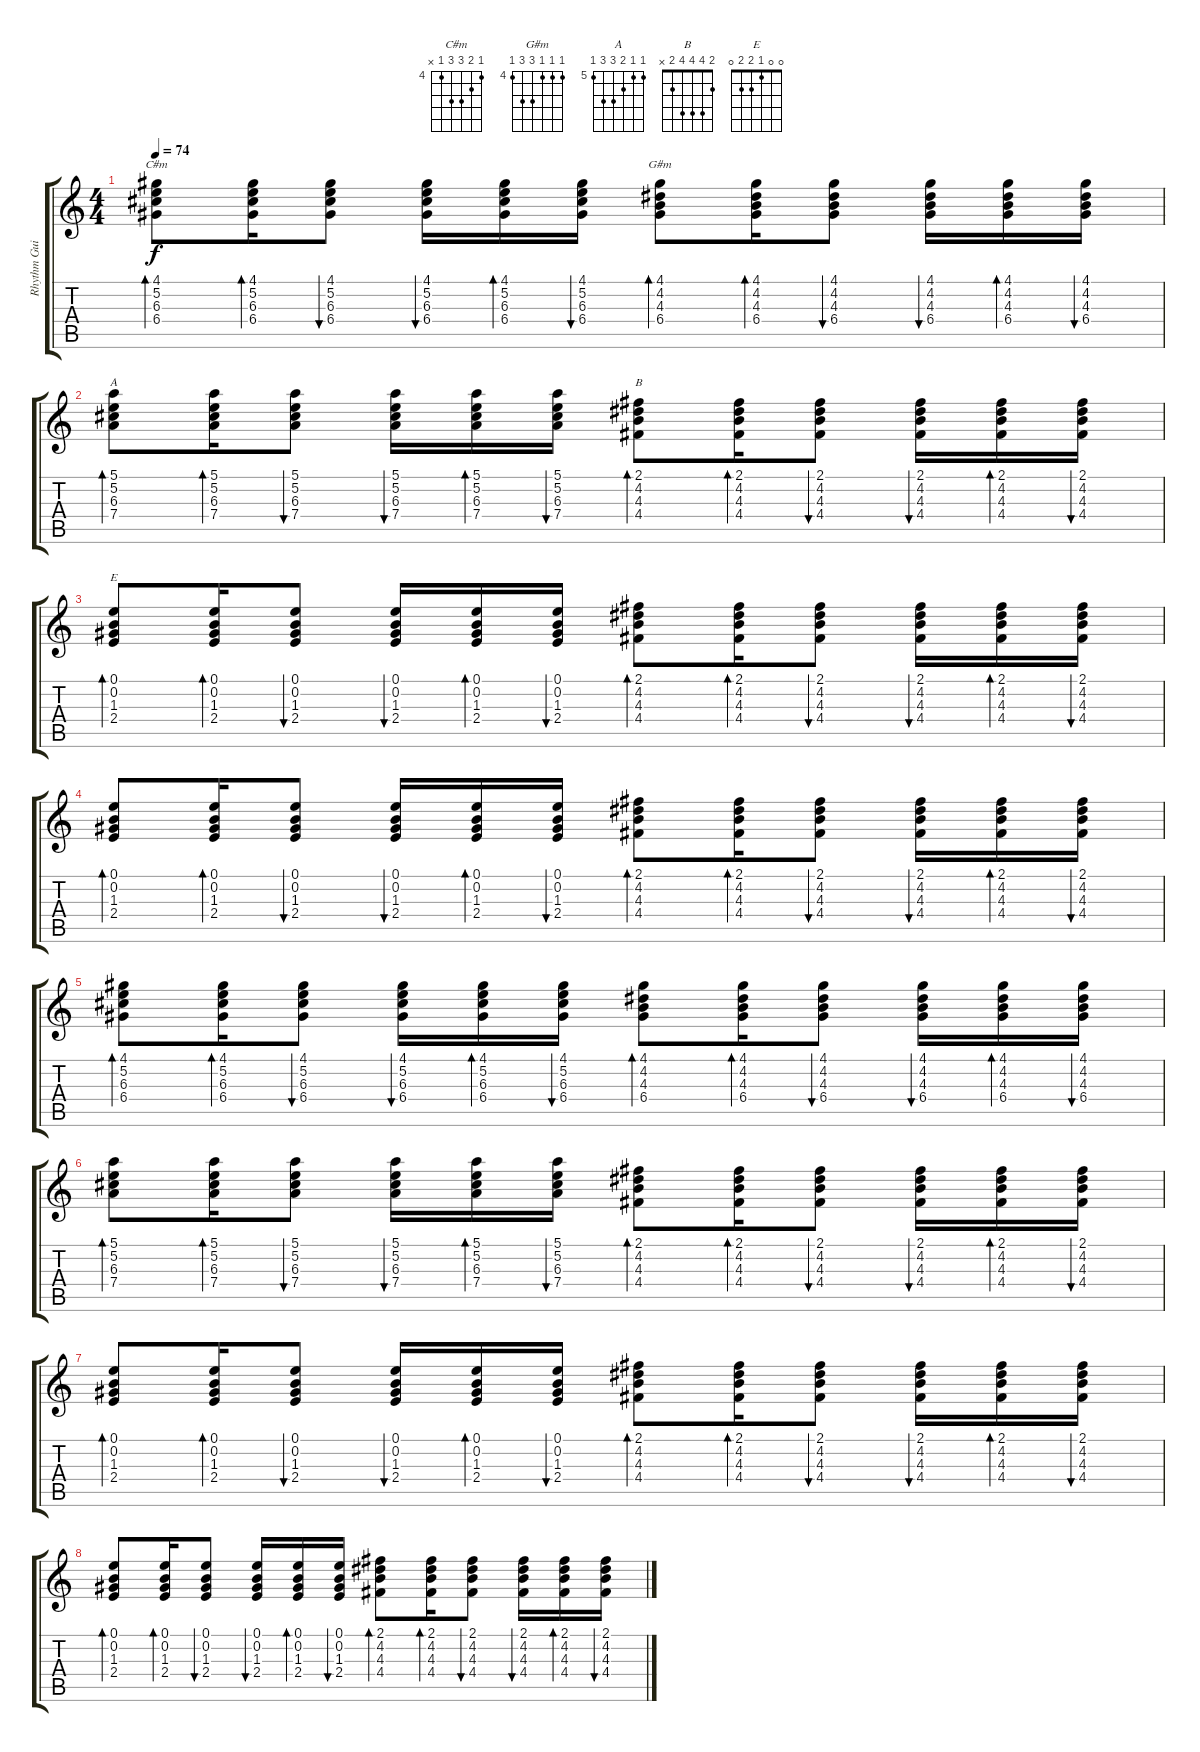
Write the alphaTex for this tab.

\track ("Rhythm Guitar 1" "Rhythm Gui") {instrument acousticguitarsteel}
\staff {score tabs}
\tuning (E4 B3 G3 D3 A2 E2) {hide}
\chord ("C#m" 4 5 6 6 4 x) {firstfret 4}
\chord ("G#m" 4 4 4 6 6 4) {firstfret 4}
\chord ("A" 5 5 6 7 7 5) {firstfret 5}
\chord ("B" 2 4 4 4 2 x)
\chord ("E" 0 0 1 2 2 0)
\ts (4 4)
\tempo 74
\clef g2
\ks c
(4.1 5.2 6.3 6.4).8{bd 60 ch "C#m" dy f} (4.1 5.2 6.3 6.4).16{bd 60} (4.1 5.2 6.3 6.4).8{bu 60} (4.1 5.2 6.3 6.4).16{bu 60} (4.1 5.2 6.3 6.4).16{bd 60} (4.1 5.2 6.3 6.4).16{bu 60} (4.1 4.2 4.3 6.4).8{bd 60 ch "G#m"} (4.1 4.2 4.3 6.4).16{bd 60} (4.1 4.2 4.3 6.4).8{bu 60} (4.1 4.2 4.3 6.4).16{bu 60} (4.1 4.2 4.3 6.4).16{bd 60} (4.1 4.2 4.3 6.4).16{bu 60} |
(5.1 5.2 6.3 7.4).8{bd 60 ch "A"} (5.1 5.2 6.3 7.4).16{bd 60} (5.1 5.2 6.3 7.4).8{bu 60} (5.1 5.2 6.3 7.4).16{bu 60} (5.1 5.2 6.3 7.4).16{bd 60} (5.1 5.2 6.3 7.4).16{bu 60} (2.1 4.2 4.3 4.4).8{bd 60 ch "B"} (2.1 4.2 4.3 4.4).16{bd 60} (2.1 4.2 4.3 4.4).8{bu 60} (2.1 4.2 4.3 4.4).16{bu 60} (2.1 4.2 4.3 4.4).16{bd 60} (2.1 4.2 4.3 4.4).16{bu 60} |
(0.1 0.2 1.3 2.4).8{bd 60 ch "E"} (0.1 0.2 1.3 2.4).16{bd 60} (0.1 0.2 1.3 2.4).8{bu 60} (0.1 0.2 1.3 2.4).16{bu 60} (0.1 0.2 1.3 2.4).16{bd 60} (0.1 0.2 1.3 2.4).16{bu 60} (2.1 4.2 4.3 4.4).8{bd 60} (2.1 4.2 4.3 4.4).16{bd 60} (2.1 4.2 4.3 4.4).8{bu 60} (2.1 4.2 4.3 4.4).16{bu 60} (2.1 4.2 4.3 4.4).16{bd 60} (2.1 4.2 4.3 4.4).16{bu 60} |
(0.1 0.2 1.3 2.4).8{bd 60} (0.1 0.2 1.3 2.4).16{bd 60} (0.1 0.2 1.3 2.4).8{bu 60} (0.1 0.2 1.3 2.4).16{bu 60} (0.1 0.2 1.3 2.4).16{bd 60} (0.1 0.2 1.3 2.4).16{bu 60} (2.1 4.2 4.3 4.4).8{bd 60} (2.1 4.2 4.3 4.4).16{bd 60} (2.1 4.2 4.3 4.4).8{bu 60} (2.1 4.2 4.3 4.4).16{bu 60} (2.1 4.2 4.3 4.4).16{bd 60} (2.1 4.2 4.3 4.4).16{bu 60} |
(4.1 5.2 6.3 6.4).8{bd 60} (4.1 5.2 6.3 6.4).16{bd 60} (4.1 5.2 6.3 6.4).8{bu 60} (4.1 5.2 6.3 6.4).16{bu 60} (4.1 5.2 6.3 6.4).16{bd 60} (4.1 5.2 6.3 6.4).16{bu 60} (4.1 4.2 4.3 6.4).8{bd 60} (4.1 4.2 4.3 6.4).16{bd 60} (4.1 4.2 4.3 6.4).8{bu 60} (4.1 4.2 4.3 6.4).16{bu 60} (4.1 4.2 4.3 6.4).16{bd 60} (4.1 4.2 4.3 6.4).16{bu 60} |
(5.1 5.2 6.3 7.4).8{bd 60} (5.1 5.2 6.3 7.4).16{bd 60} (5.1 5.2 6.3 7.4).8{bu 60} (5.1 5.2 6.3 7.4).16{bu 60} (5.1 5.2 6.3 7.4).16{bd 60} (5.1 5.2 6.3 7.4).16{bu 60} (2.1 4.2 4.3 4.4).8{bd 60} (2.1 4.2 4.3 4.4).16{bd 60} (2.1 4.2 4.3 4.4).8{bu 60} (2.1 4.2 4.3 4.4).16{bu 60} (2.1 4.2 4.3 4.4).16{bd 60} (2.1 4.2 4.3 4.4).16{bu 60} |
(0.1 0.2 1.3 2.4).8{bd 60} (0.1 0.2 1.3 2.4).16{bd 60} (0.1 0.2 1.3 2.4).8{bu 60} (0.1 0.2 1.3 2.4).16{bu 60} (0.1 0.2 1.3 2.4).16{bd 60} (0.1 0.2 1.3 2.4).16{bu 60} (2.1 4.2 4.3 4.4).8{bd 60} (2.1 4.2 4.3 4.4).16{bd 60} (2.1 4.2 4.3 4.4).8{bu 60} (2.1 4.2 4.3 4.4).16{bu 60} (2.1 4.2 4.3 4.4).16{bd 60} (2.1 4.2 4.3 4.4).16{bu 60} |
(0.1 0.2 1.3 2.4).8{bd 60 volume 10} (0.1 0.2 1.3 2.4).16{bd 60} (0.1 0.2 1.3 2.4).8{bu 60} (0.1 0.2 1.3 2.4).16{bu 60} (0.1 0.2 1.3 2.4).16{bd 60} (0.1 0.2 1.3 2.4).16{bu 60} (2.1 4.2 4.3 4.4).8{bd 60} (2.1 4.2 4.3 4.4).16{bd 60} (2.1 4.2 4.3 4.4).8{bu 60} (2.1 4.2 4.3 4.4).16{bu 60} (2.1 4.2 4.3 4.4).16{bd 60} (2.1 4.2 4.3 4.4).16{bu 60}
